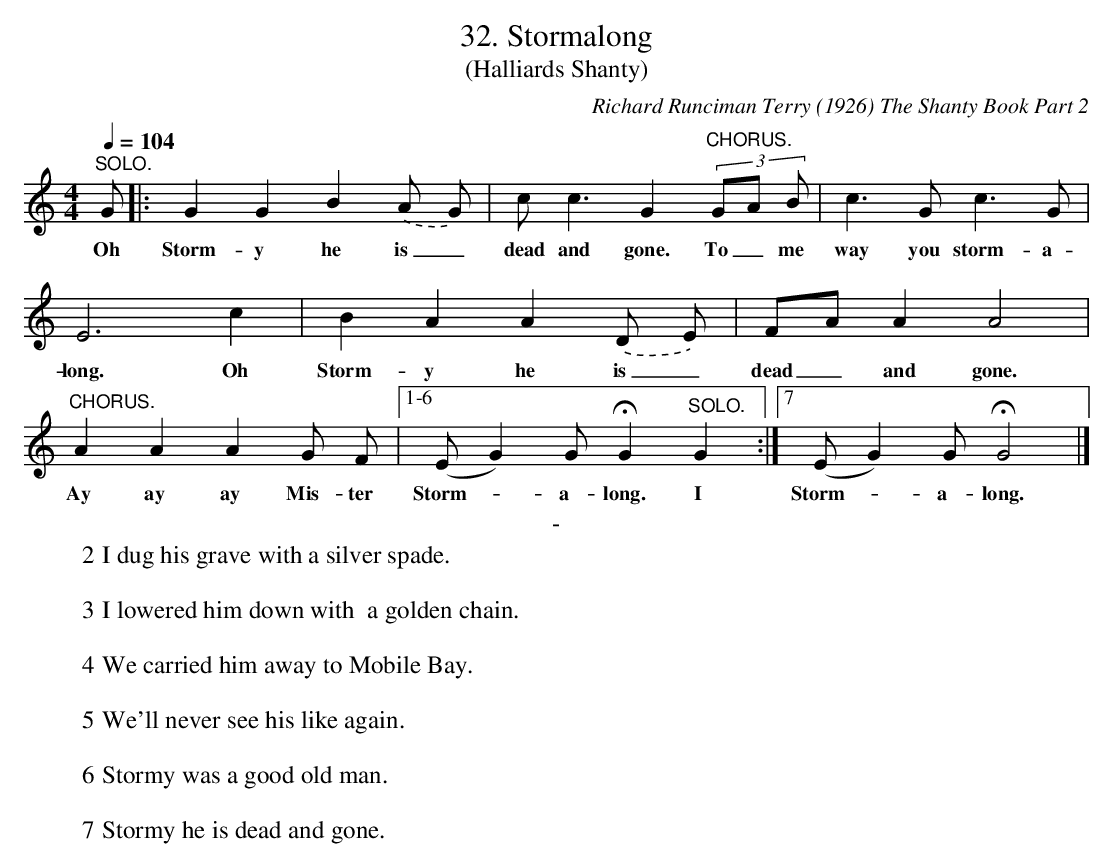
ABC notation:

X:1
T:32. Stormalong
T:(Halliards Shanty)
C:Richard Runciman Terry (1926) The Shanty Book Part 2
L:1/8
Q:1/4=104
M:4/4
K:C
"^SOLO." G |: G2 G2 B2 .(A G) | c c3 G2  "CHORUS." (3GA B | c3 G c3 G |$
w: Oh Storm-y he is_ | dead and gone. To_ me | way you storm-a-|
E6 c2 | B2 A2 A2 .(D E) | FA A2 A4 |$
w: long. Oh | Storm-y he is_ | dead_ and gone. |
"^CHORUS." A2 A2 A2 G F |1-6 (E G2) G !fermata! G2 "^SOLO." G2 :|7 (E G2) G !fermata! G4 |]
w: Ay ay ay Mis-ter | Storm-*a-long. I Storm-*a-long. |
T: -
W: 2 I dug his grave with a silver spade.
W:
W: 3 I lowered him down with  a golden chain.
W:
W: 4 We carried him away to Mobile Bay.
W:
W: 5 We'll never see his like again.
W:
W: 6 Stormy was a good old man.
W:
W: 7 Stormy he is dead and gone.
